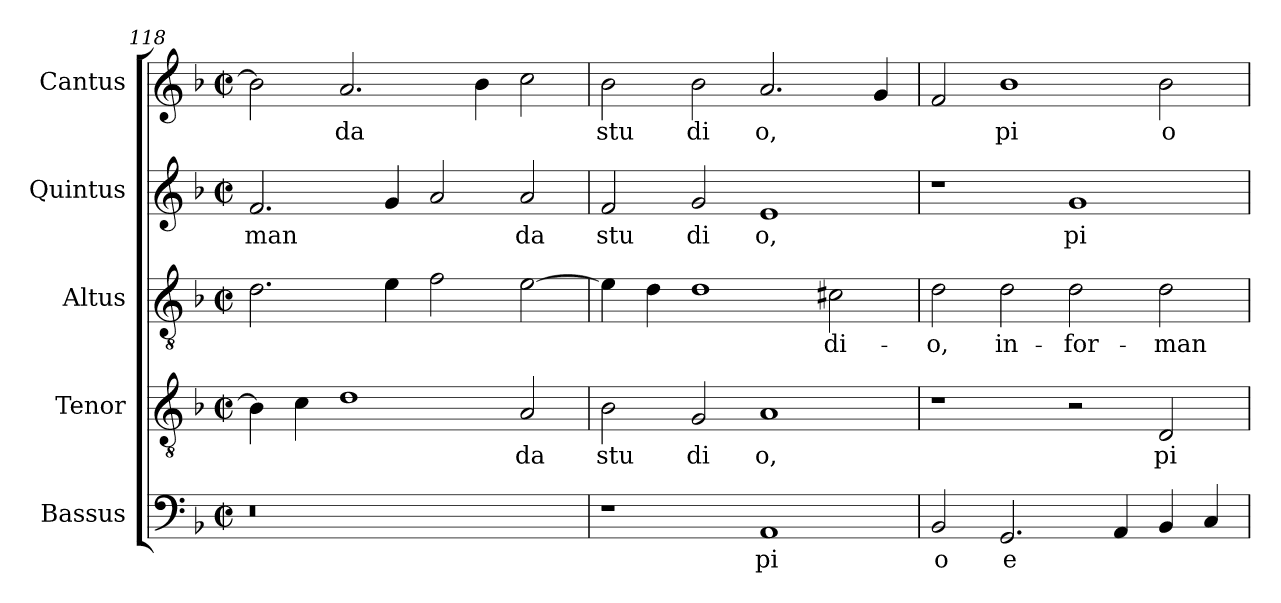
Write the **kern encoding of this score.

**kern	**text	**kern	**text	**kern	**text	**kern	**text	**kern	**text
*part5	*part5	*part4	*part4	*part3	*part3	*part2	*part2	*part1	*part1
*staff5	*staff5	*staff4	*staff4	*staff3	*staff3	*staff2	*staff2	*staff1	*staff1
*I"Bassus	*	*I"Tenor	*	*I"Altus	*	*I"Quintus	*	*I"Cantus	*
*clefF4	*	*clefGv2	*	*clefGv2	*	*clefG2	*	*clefG2	*
*k[b-]	*	*k[b-]	*	*k[b-]	*	*k[b-]	*	*k[b-]	*
*F:	*	*F:	*	*F:	*	*F:	*	*F:	*
*M2/2	*	*M2/2	*	*M2/2	*	*M2/2	*	*M2/2	*
*met(c|)	*	*met(c|)	*	*met(c|)	*	*met(c|)	*	*met(c|)	*
=118	=118	=118	=118	=118	=118	=118	=118	=118	=118
!	!	!	!	!	!	!	!LO:LY:b	!	!
0r	.	4B-\]	.	2.d\	.	2.f/	man	2b-\]	.
.	.	4c\	.	.	.	.	.	.	.
!	!	!	!	!	!	!	!	!	!LO:LY:b:cj
.	.	1d	.	.	.	.	.	2.a/	da
.	.	.	.	4e\	.	4g/	.	.	.
.	.	.	.	2f\	.	2a/	.	.	.
.	.	.	.	.	.	.	.	4b-\	.
!	!	!	!LO:LY:b:cj	!	!	!	!LO:LY:b:cj	!	!
.	.	2A/	da	[>2e\	.	2a/	da	2cc\	.
=119	=119	=119	=119	=119	=119	=119	=119	=119	=119
!	!	!	!LO:LY:b:cj	!	!	!	!LO:LY:b:cj	!	!LO:LY:b:cj
1r	.	2B-\	stu	4e\]	.	2f/	stu	2b-\	stu
.	.	.	.	4d\	.	.	.	.	.
!	!	!	!LO:LY:b:cj	!	!	!	!LO:LY:b:cj	!	!LO:LY:b:cj
.	.	2G/	di	1d	.	2g/	di	2b-\	di
!	!LO:LY:b:cj	!	!LO:LY:b:cj	!	!	!	!LO:LY:b:cj	!	!LO:LY:b:cj
1AA	pi	1A	o,	.	.	1e	o,	2.a/	o,
!	!	!	!	!	!LO:LY:b:cj	!	!	!	!
.	.	.	.	2c#\	-di-	.	.	.	.
.	.	.	.	.	.	.	.	4g/	.
=120	=120	=120	=120	=120	=120	=120	=120	=120	=120
!	!LO:LY:b:cj	!	!	!	!LO:LY:b:cj	!	!	!	!
2BB-/	o	1r	.	2d\	-o,	1r	.	2f/	.
!	!LO:LY:b:cj	!	!	!	!LO:LY:b:cj	!	!	!	!LO:LY:b:cj
2.GG/	e	.	.	2d\	in-	.	.	1b-	pi
!	!	!	!	!	!LO:LY:b:cj	!	!LO:LY:b:cj	!	!
.	.	2r	.	2d\	-for-	1g	pi	.	.
4AA/	.	.	.	.	.	.	.	.	.
!	!	!	!LO:LY:b:cj	!	!LO:LY:b	!	!	!	!LO:LY:b:cj
4BB-/	.	2D/	pi	2d\	-man-	.	.	2b-\	o
4C/	.	.	.	.	.	.	.	.	.
=	=	=	=	=	=	=	=	=	=
*-	*-	*-	*-	*-	*-	*-	*-	*-	*-
